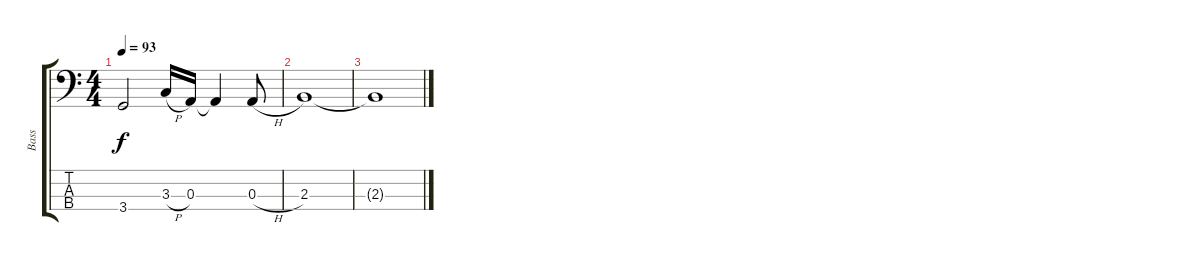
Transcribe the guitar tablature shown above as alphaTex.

\track ("Bass" "Bass") {instrument electricbassfinger}
\staff {score tabs}
\tuning (G2 D2 A1 E1) {hide}
\ts (4 4)
\tempo 93
\clef f4
\ks c
3.4.2{dy f} 3.3{h}.16 0.3.16 0.3{t}.4 0.3{h}.8 |
2.3.1 |
2.3{t}.1
